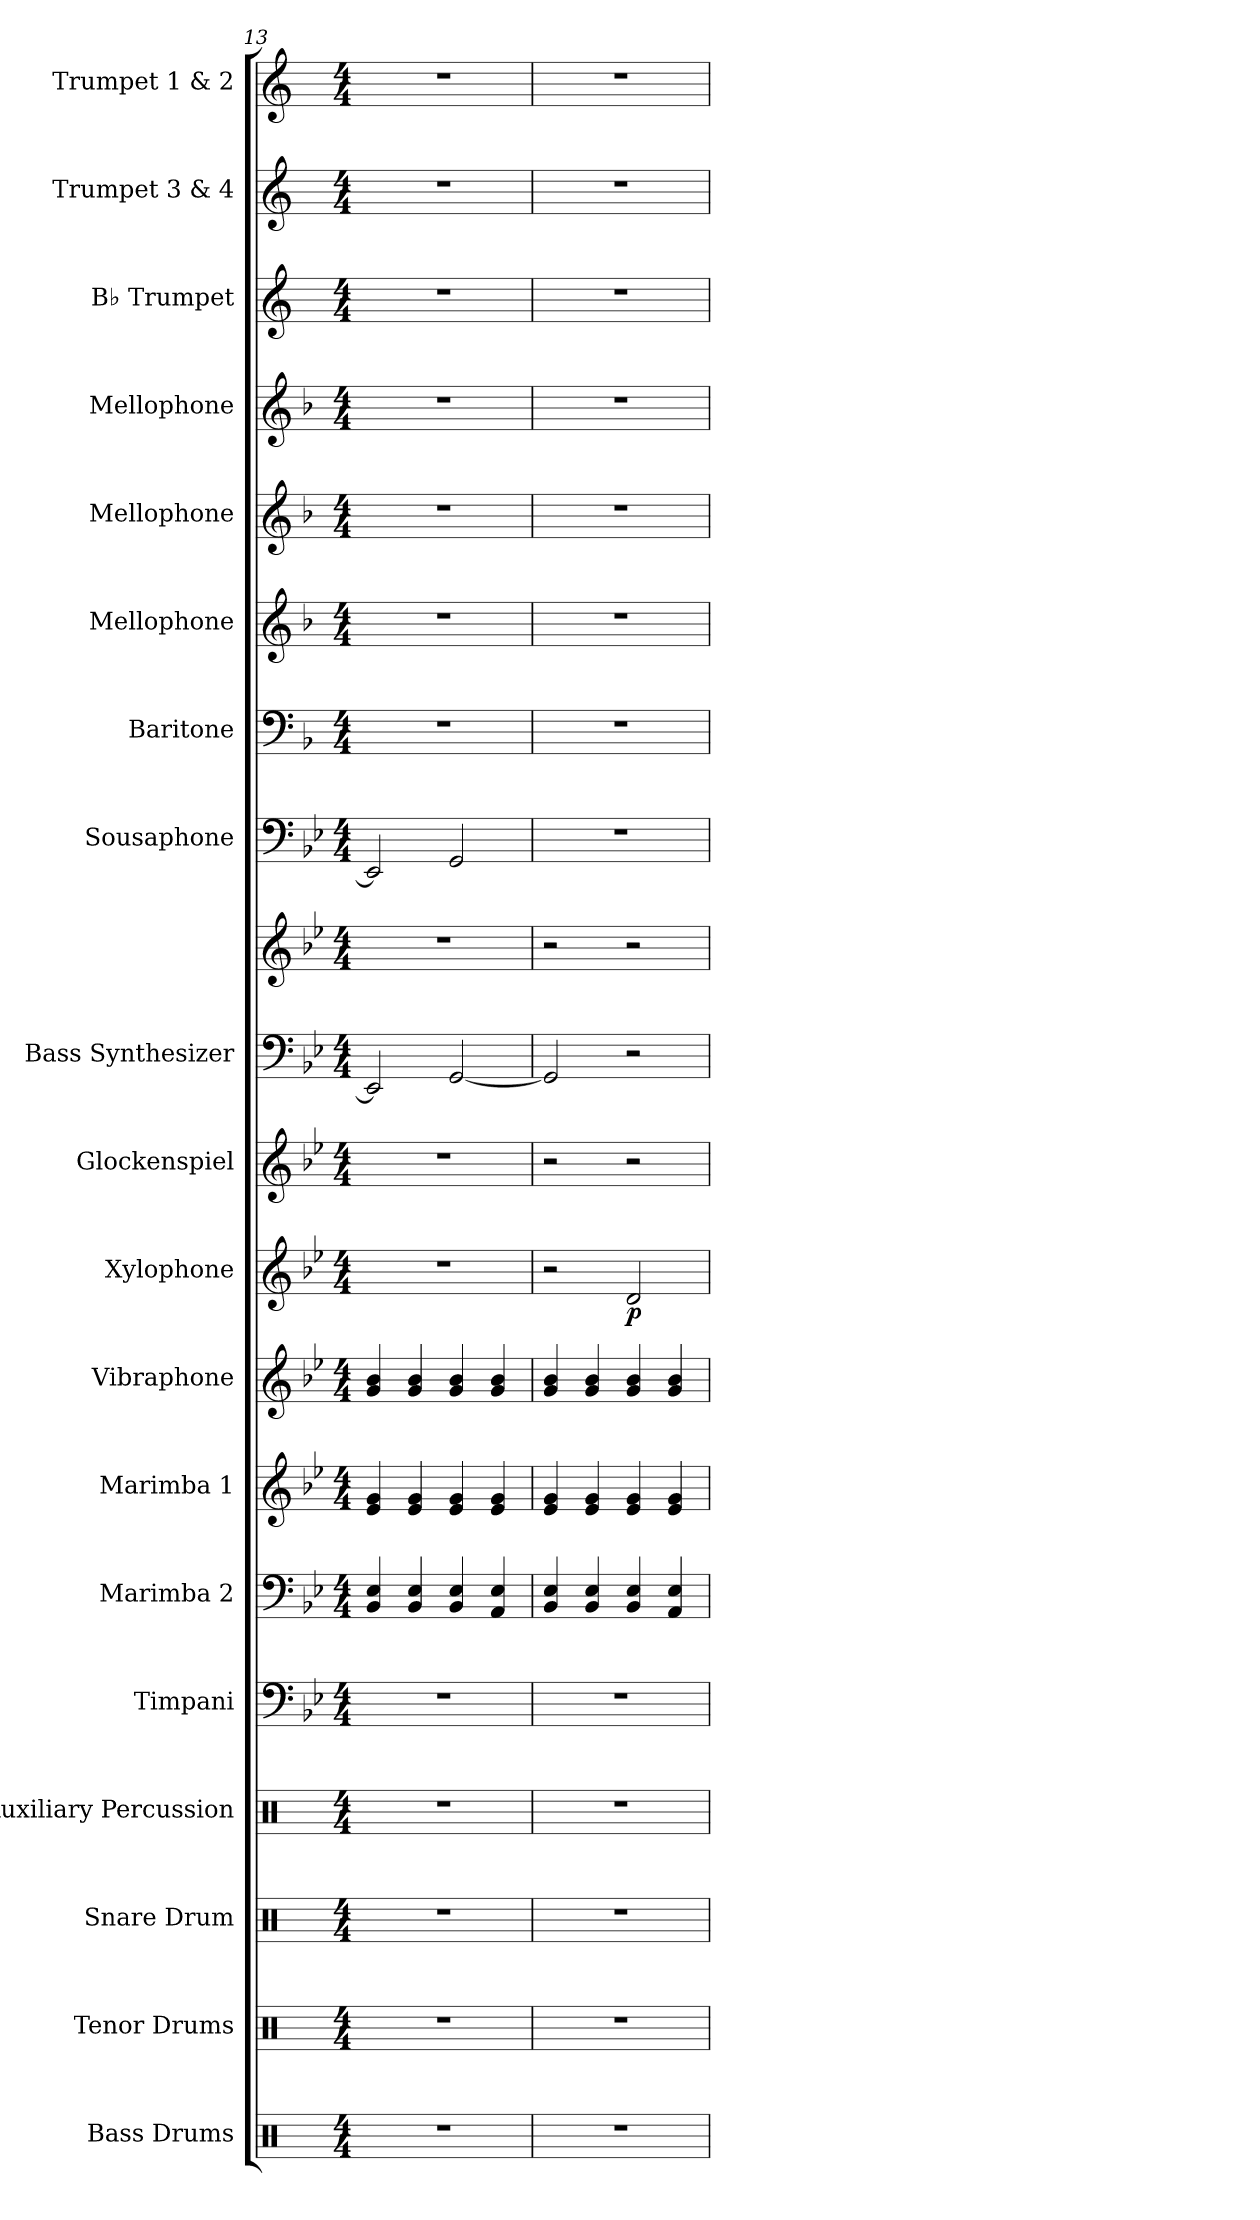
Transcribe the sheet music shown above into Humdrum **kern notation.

**kern	**kern	**kern	**kern	**kern	**kern	**kern	**kern	**kern	**dynam	**kern	**kern	**kern	**kern	**kern	**kern	**kern	**kern	**kern	**kern	**kern
*part19	*part18	*part17	*part16	*part15	*part14	*part13	*part12	*part11	*part11	*part10	*part9	*part9	*part8	*part7	*part6	*part5	*part4	*part3	*part2	*part1
*staff20	*staff19	*staff18	*staff17	*staff16	*staff15	*staff14	*staff13	*staff12	*staff12	*staff11	*staff10	*staff9	*staff8	*staff7	*staff6	*staff5	*staff4	*staff3	*staff2	*staff1
*I"Bass Drums	*I"Tenor Drums	*I"Snare Drum	*I"Auxiliary Percussion	*I"Timpani	*I"Marimba 2	*I"Marimba 1	*I"Vibraphone	*I"Xylophone	*	*I"Glockenspiel	*I"Bass Synthesizer	*	*I"Sousaphone	*I"Baritone	*I"Mellophone	*I"Mellophone	*I"Mellophone	*I"B♭ Trumpet	*I"Trumpet 3 &amp; 4	*I"Trumpet 1 &amp; 2
*I'B.D.	*I'T.D.	*I'S.D.	*I'Aux. Perc.	*I'Timp.	*I'Mrm. 2	*I'Mrm. 1	*I'Vib.	*I'Xyl.	*	*I'Glk.	*I'Synth.	*	*	*I'Bar.	*I'Mello	*I'Mello	*I'Mph.	*I'B♭ Tpt.	*I'Tpt. 3&amp;4	*I'Tpt. 1&amp;2
*clefX	*clefX	*clefX	*clefX	*clefF4	*clefF4	*clefG2	*clefG2	*clefG2	*	*clefG2	*clefF4	*clefG2	*clefF4	*clefF4	*clefG2	*clefG2	*clefG2	*clefG2	*clefG2	*clefG2
*	*	*	*	*	*	*	*	*ITrd-7c-12	*	*ITrd-14c-24	*	*	*	*ITrd4c7	*ITrd4c7	*ITrd4c7	*ITrd4c7	*ITrd1c2	*ITrd1c2	*ITrd1c2
*k[]	*k[]	*k[]	*k[]	*k[b-e-]	*k[b-e-]	*k[b-e-]	*k[b-e-]	*k[b-e-]	*	*k[b-e-]	*k[b-e-]	*k[b-e-]	*k[b-e-]	*k[b-e-]	*k[b-e-]	*k[b-e-]	*k[b-e-]	*k[b-e-]	*k[b-e-]	*k[b-e-]
*M4/4	*M4/4	*M4/4	*M4/4	*M4/4	*M4/4	*M4/4	*M4/4	*M4/4	*	*M4/4	*M4/4	*M4/4	*M4/4	*M4/4	*M4/4	*M4/4	*M4/4	*M4/4	*M4/4	*M4/4
=13	=13	=13	=13	=13	=13	=13	=13	=13	=13	=13	=13	=13	=13	=13	=13	=13	=13	=13	=13	=13
1r	1r	1r	1r	1r	4BB-/ 4E-/	4e-/ 4g/	4g/ 4b-/	1r	.	1r	2EE-/]	1r	2EE-/]	1r	1r	1r	1r	1r	1r	1r
.	.	.	.	.	4BB-/ 4E-/	4e-/ 4g/	4g/ 4b-/	.	.	.	.	.	.	.	.	.	.	.	.	.
.	.	.	.	.	4BB-/ 4E-/	4e-/ 4g/	4g/ 4b-/	.	.	.	[2GG/	.	2GG/	.	.	.	.	.	.	.
.	.	.	.	.	4AA/ 4E-/	4e-/ 4g/	4g/ 4b-/	.	.	.	.	.	.	.	.	.	.	.	.	.
=14	=14	=14	=14	=14	=14	=14	=14	=14	=14	=14	=14	=14	=14	=14	=14	=14	=14	=14	=14	=14
1r	1r	1r	1r	1r	4BB-/ 4E-/	4e-/ 4g/	4g/ 4b-/	2r	.	2r	2GG/]	2r	1r	1r	1r	1r	1r	1r	1r	1r
.	.	.	.	.	4BB-/ 4E-/	4e-/ 4g/	4g/ 4b-/	.	.	.	.	.	.	.	.	.	.	.	.	.
!	!	!	!	!	!	!	!	!	!LO:DY:b	!	!	!	!	!	!	!	!	!	!	!
.	.	.	.	.	4BB-/ 4E-/	4e-/ 4g/	4g/ 4b-/	2dd/	p	2r	2r	2r	.	.	.	.	.	.	.	.
.	.	.	.	.	4AA/ 4E-/	4e-/ 4g/	4g/ 4b-/	.	.	.	.	.	.	.	.	.	.	.	.	.
=	=	=	=	=	=	=	=	=	=	=	=	=	=	=	=	=	=	=	=	=
*-	*-	*-	*-	*-	*-	*-	*-	*-	*-	*-	*-	*-	*-	*-	*-	*-	*-	*-	*-	*-
